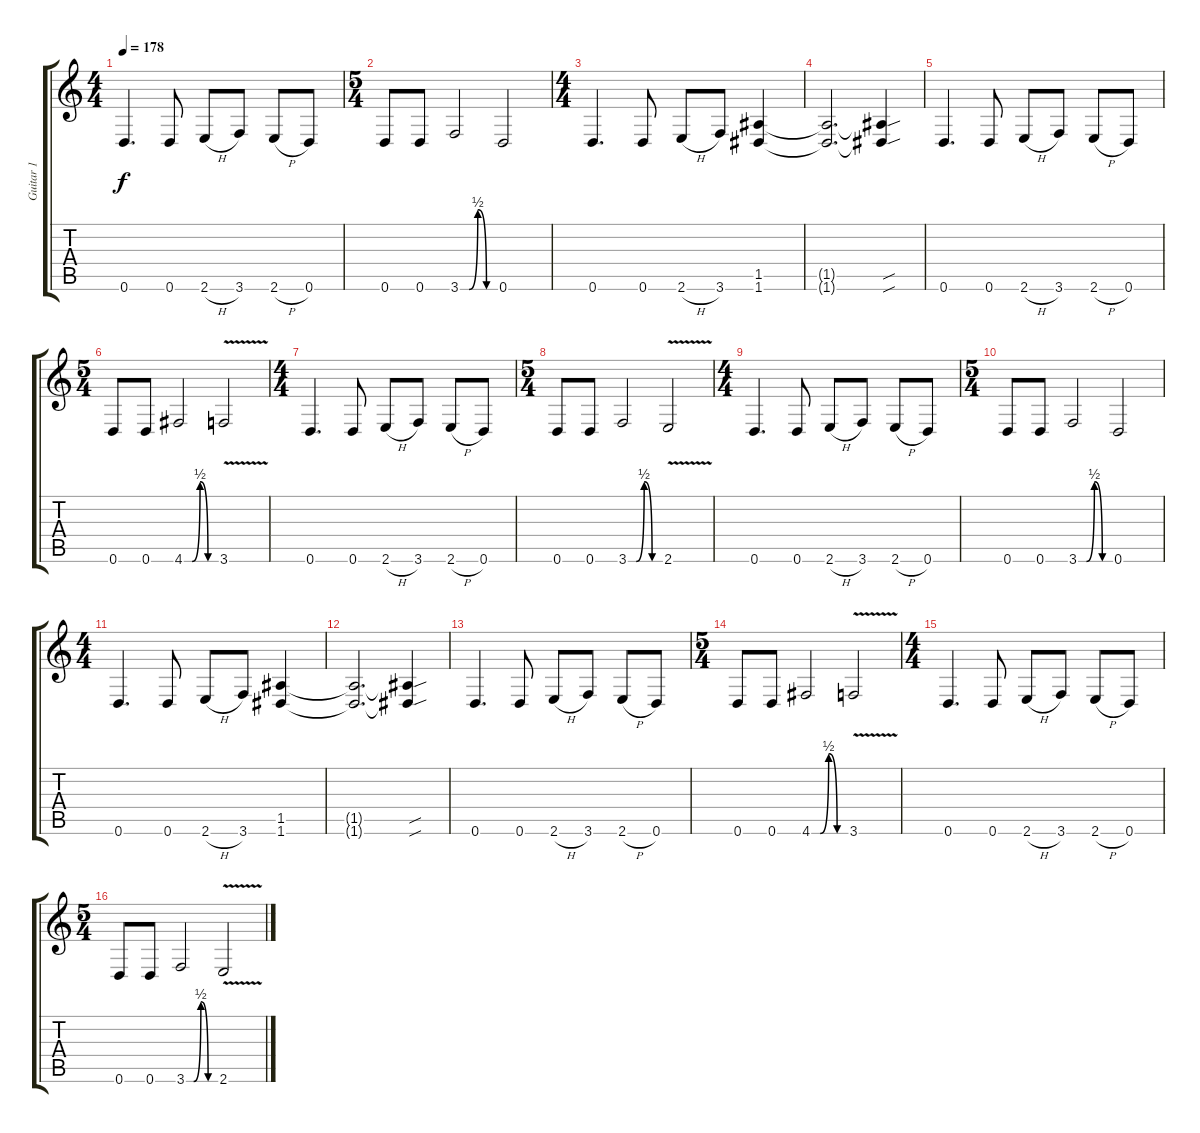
\track ("Guitar 1" "Guitar 1") {instrument overdrivenguitar}
\staff {score tabs}
\tuning (E4 B3 G3 D3 A2 D2) {hide}
\ts (4 4)
\tempo 178
\clef g2
\ks c
0.6.4{d dy f} 0.6.8 2.6{h}.8 3.6.8 2.6{h}.8 0.6.8 |
\ts (5 4)
0.6.8 0.6.8 3.6{be (custom 0 0 15 0 30 2 45 0 60 0)}.2 0.6.2 |
\ts (4 4)
0.6.4{d} 0.6.8 2.6{h}.8 3.6.8 (1.5 1.6).4 |
(1.5{t} 1.6{t}).2{d} (1.5{sou t} 1.6{sou t}).4 |
0.6.4{d} 0.6.8 2.6{h}.8 3.6.8 2.6{h}.8 0.6.8 |
\ts (5 4)
0.6.8 0.6.8 4.6{be (custom 0 0 15 0 30 2 45 0 60 0)}.2 3.6{v}.2 |
\ts (4 4)
0.6.4{d} 0.6.8 2.6{h}.8 3.6.8 2.6{h}.8 0.6.8 |
\ts (5 4)
0.6.8 0.6.8 3.6{be (custom 0 0 15 0 30 2 45 0 60 0)}.2 2.6{v}.2 |
\ts (4 4)
0.6.4{d} 0.6.8 2.6{h}.8 3.6.8 2.6{h}.8 0.6.8 |
\ts (5 4)
0.6.8 0.6.8 3.6{be (custom 0 0 15 0 30 2 45 0 60 0)}.2 0.6.2 |
\ts (4 4)
0.6.4{d} 0.6.8 2.6{h}.8 3.6.8 (1.5 1.6).4 |
(1.5{t} 1.6{t}).2{d} (1.5{sou t} 1.6{sou t}).4 |
0.6.4{d} 0.6.8 2.6{h}.8 3.6.8 2.6{h}.8 0.6.8 |
\ts (5 4)
0.6.8 0.6.8 4.6{be (custom 0 0 15 0 30 2 45 0 60 0)}.2 3.6{v}.2 |
\ts (4 4)
0.6.4{d} 0.6.8 2.6{h}.8 3.6.8 2.6{h}.8 0.6.8 |
\ts (5 4)
0.6.8 0.6.8 3.6{be (custom 0 0 15 0 30 2 45 0 60 0)}.2 2.6{v}.2
